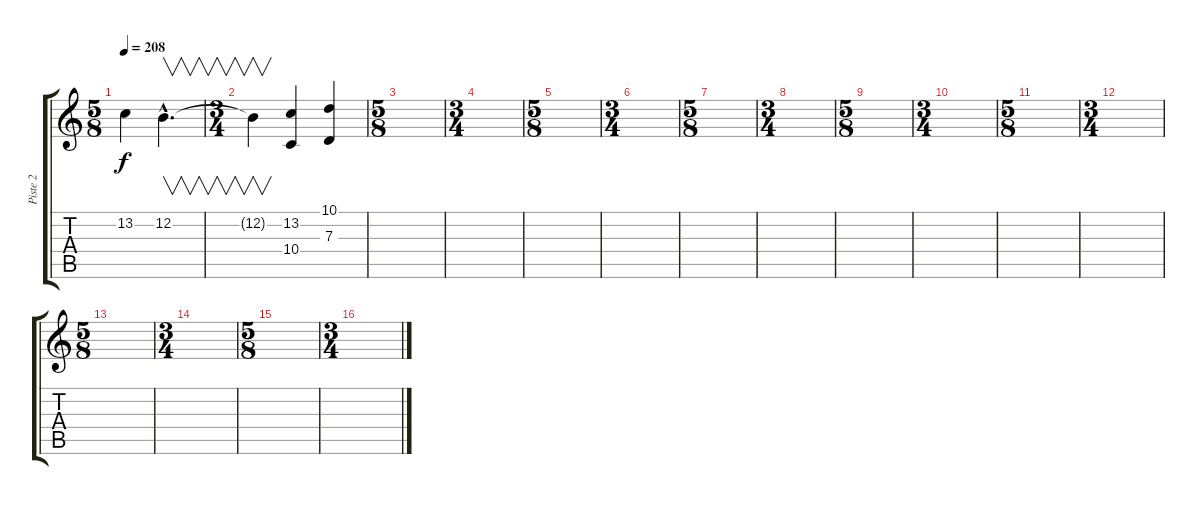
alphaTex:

\track ("Piste 2" "Piste 2") {instrument acousticgrandpiano}
\staff {score tabs}
\tuning (E4 B3 G3 D3 A2 E2) {hide}
\ts (5 8)
\tempo 208
\clef g2
\ks c
13.2.4{dy f} 12.2{hac}.4{v d} |
\ts (3 4)
12.2{t}.4{v} (13.2 10.4).4 (10.1 7.3).4 |
\ts (5 8)
|
\ts (3 4)
|
\ts (5 8)
|
\ts (3 4)
|
\ts (5 8)
|
\ts (3 4)
|
\ts (5 8)
|
\ts (3 4)
|
\ts (5 8)
|
\ts (3 4)
|
\ts (5 8)
|
\ts (3 4)
|
\ts (5 8)
|
\ts (3 4)
